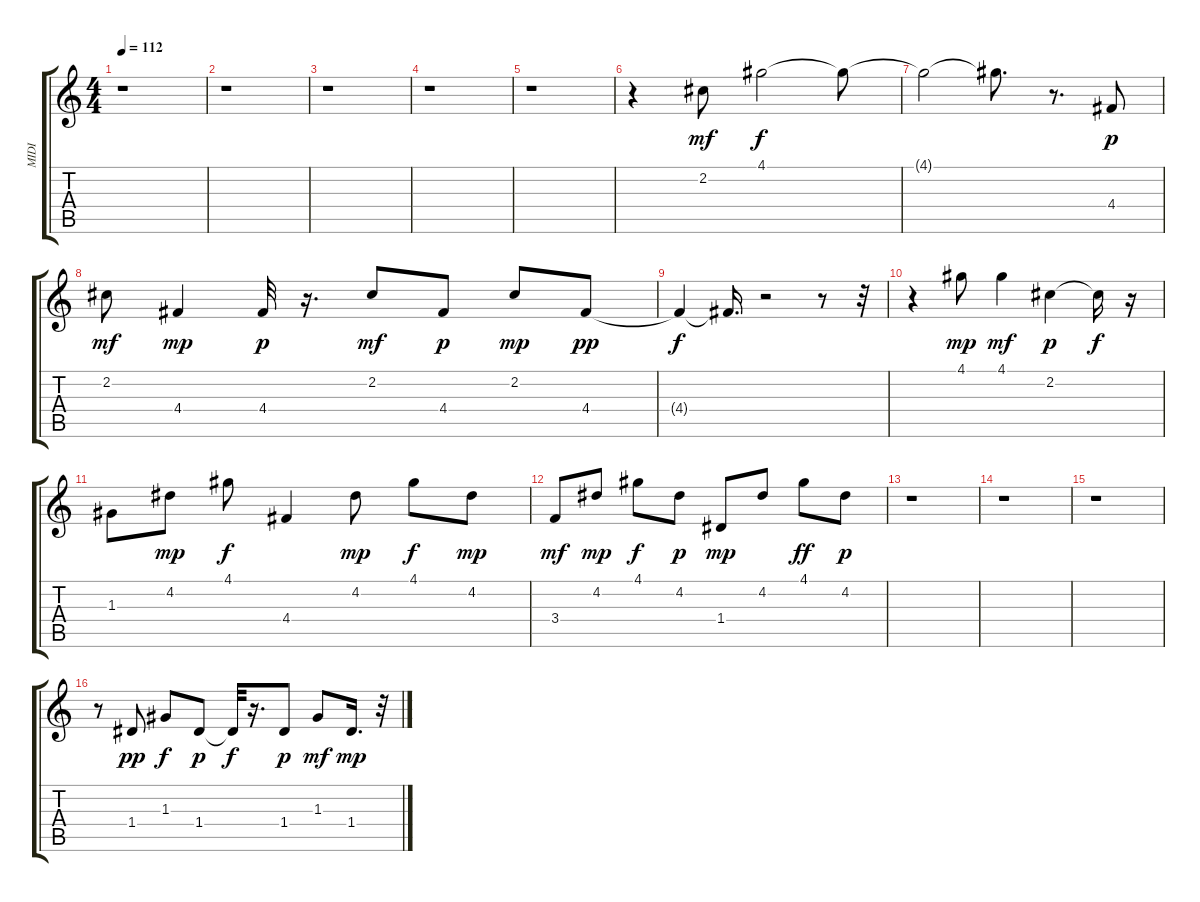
\track ("MIDI" "MIDI") {instrument electricguitarclean}
\staff {score tabs}
\tuning (E4 B3 G3 D3 A2 E2) {hide}
\ts (4 4)
\tempo 112
\clef g2
\ks c
r.1{dy mp} |
r.1 |
r.1 |
r.1 |
r.1 |
r.4 2.2.8{dy mf} 4.1.2{dy f} 4.1{t}.8 |
4.1{t}.2 4.1{t}.8{d} r.8{d} 4.4.8{dy p} |
2.2.8{dy mf} 4.4.4{dy mp} 4.4.32{dy p} r.16{d} 2.2.8{dy mf} 4.4.8{dy p} 2.2.8{dy mp} 4.4.8{dy pp} |
4.4{t}.4{dy f} 4.4{t}.16{d} r.2 r.8 r.32 |
r.4 4.1.8{dy mp} 4.1.4{dy mf} 2.2.4{dy p} 2.2{t}.16{dy f} r.16 |
1.3.8 4.2.8{dy mp} 4.1.8{dy f} 4.4.4 4.2.8{dy mp} 4.1.8{dy f} 4.2.8{dy mp} |
3.4.8{dy mf} 4.2.8{dy mp} 4.1.8{dy f} 4.2.8{dy p} 1.4.8{dy mp} 4.2.8 4.1.8{dy ff} 4.2.8{dy p} |
r.1 |
r.1 |
r.1 |
r.8 1.4.8{dy pp} 1.3.8{dy f} 1.4.8{dy p} 1.4{t}.32{dy f} r.16{d} 1.4.8{dy p} 1.3.8{dy mf} 1.4.16{d dy mp} r.32
